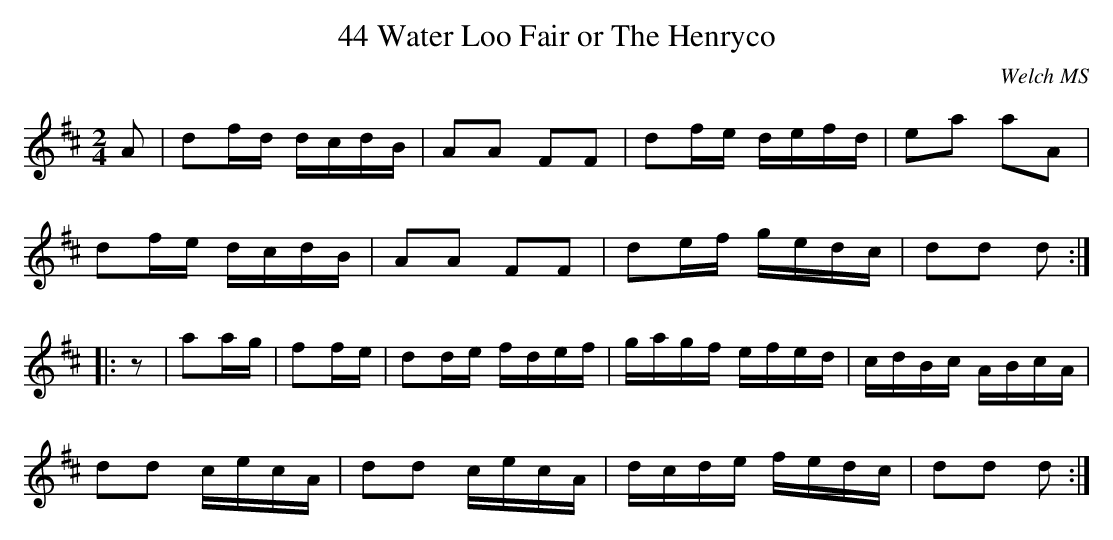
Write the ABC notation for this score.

X:1
T:44 Water Loo Fair or The Henryco
C:Welch MS
M:2/4
L:1/16
K:D
A2 | d2fd dcdB | A2A2 F2F2 | d2fe defd | e2a2 a2A2 |
d2fe dcdB | A2A2 F2F2 | d2ef gedc | d2d2 d2 :|
|: z2 | a2ag | f2fe | d2de fdef | gagf efed | cdBc ABcA |
d2d2 cecA | d2d2 cecA | dcde fedc | d2d2 d2 :|
